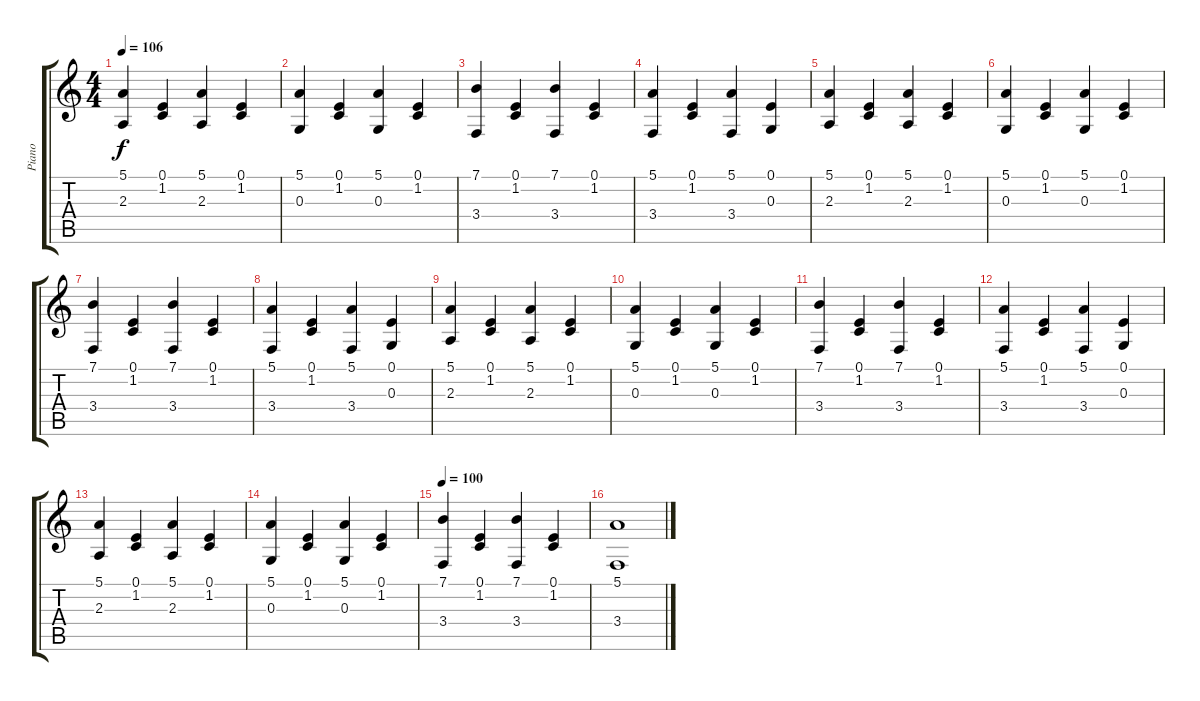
\track ("Piano" "Piano") {instrument acousticgrandpiano}
\staff {score tabs}
\tuning (E4 B3 G3 D3 A2 E2) {hide}
\ts (4 4)
\tempo 106
\clef g2
\ks c
(5.1 2.3).4{dy f} (0.1 1.2).4 (5.1 2.3).4 (0.1 1.2).4 |
(5.1 0.3).4 (0.1 1.2).4 (5.1 0.3).4 (0.1 1.2).4 |
(7.1 3.4).4 (0.1 1.2).4 (7.1 3.4).4 (0.1 1.2).4 |
(5.1 3.4).4 (0.1 1.2).4 (5.1 3.4).4 (0.1 0.3).4 |
(5.1 2.3).4 (0.1 1.2).4 (5.1 2.3).4 (0.1 1.2).4 |
(5.1 0.3).4 (0.1 1.2).4 (5.1 0.3).4 (0.1 1.2).4 |
(7.1 3.4).4 (0.1 1.2).4 (7.1 3.4).4 (0.1 1.2).4 |
(5.1 3.4).4 (0.1 1.2).4 (5.1 3.4).4 (0.1 0.3).4 |
(5.1 2.3).4 (0.1 1.2).4 (5.1 2.3).4 (0.1 1.2).4 |
(5.1 0.3).4 (0.1 1.2).4 (5.1 0.3).4 (0.1 1.2).4 |
(7.1 3.4).4 (0.1 1.2).4 (7.1 3.4).4 (0.1 1.2).4 |
(5.1 3.4).4 (0.1 1.2).4 (5.1 3.4).4 (0.1 0.3).4 |
(5.1 2.3).4 (0.1 1.2).4 (5.1 2.3).4 (0.1 1.2).4 |
(5.1 0.3).4 (0.1 1.2).4 (5.1 0.3).4 (0.1 1.2).4 |
\tempo 100
(7.1 3.4).4 (0.1 1.2).4 (7.1 3.4).4 (0.1 1.2).4 |
(5.1 3.4).1
